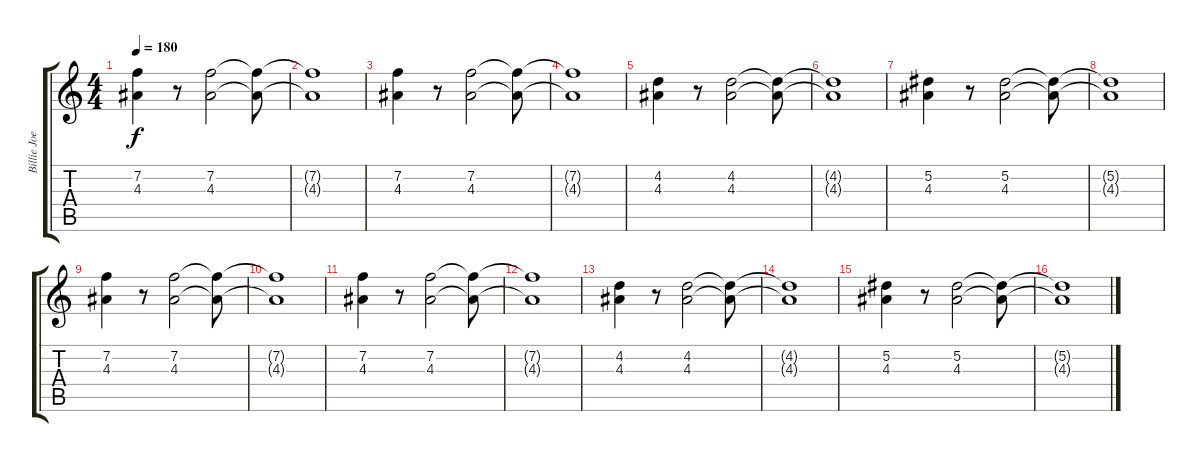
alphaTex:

\track ("Billie Joe" "Billie Joe") {instrument distortionguitar}
\staff {score tabs}
\tuning (Eb4 Bb3 Gb3 Db3 Ab2 Eb2) {hide}
\ts (4 4)
\tempo 180
\clef g2
\ks c
(7.2 4.3).4{dy f} r.8 (7.2 4.3).2 (7.2{t} 4.3{t}).8 |
(7.2{t} 4.3{t}).1 |
(7.2 4.3).4 r.8 (7.2 4.3).2 (7.2{t} 4.3{t}).8 |
(7.2{t} 4.3{t}).1 |
(4.2 4.3).4 r.8 (4.2 4.3).2 (4.2{t} 4.3{t}).8 |
(4.2{t} 4.3{t}).1 |
(5.2 4.3).4 r.8 (5.2 4.3).2 (5.2{t} 4.3{t}).8 |
(5.2{t} 4.3{t}).1 |
(7.2 4.3).4 r.8 (7.2 4.3).2 (7.2{t} 4.3{t}).8 |
(7.2{t} 4.3{t}).1 |
(7.2 4.3).4 r.8 (7.2 4.3).2 (7.2{t} 4.3{t}).8 |
(7.2{t} 4.3{t}).1 |
(4.2 4.3).4 r.8 (4.2 4.3).2 (4.2{t} 4.3{t}).8 |
(4.2{t} 4.3{t}).1 |
(5.2 4.3).4 r.8 (5.2 4.3).2 (5.2{t} 4.3{t}).8 |
(5.2{t} 4.3{t}).1
